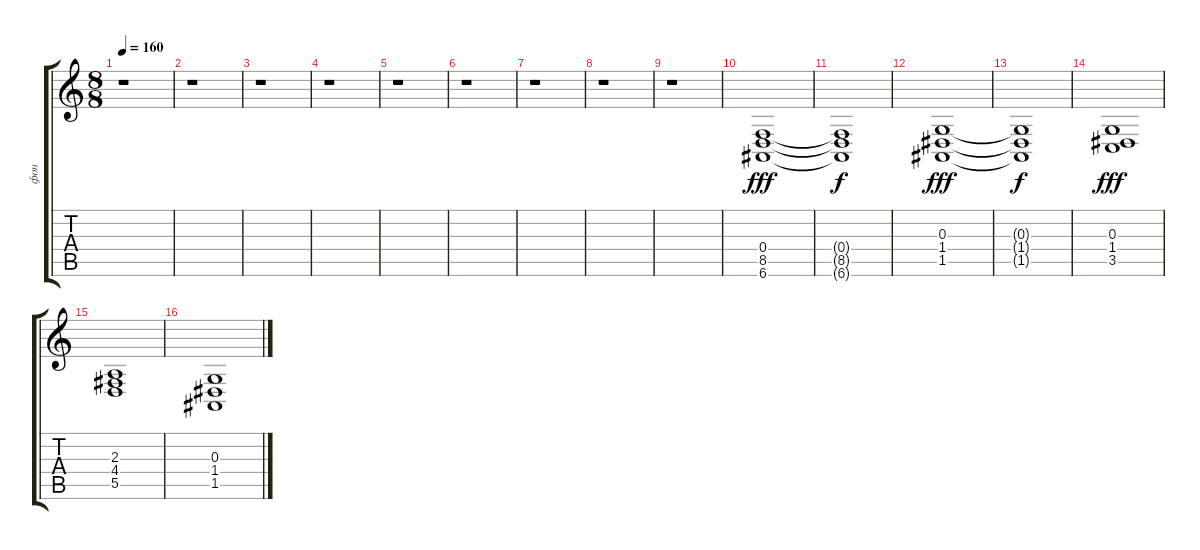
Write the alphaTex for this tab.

\track ("фон" "фон") {instrument pad2warm}
\staff {score tabs}
\tuning (E4 B3 G3 D3 A2 E2) {hide}
\ts (8 8)
\tempo 160
\clef g2
\ks c
r.1{dy fff} |
r.1 |
r.1 |
r.1 |
r.1 |
r.1 |
r.1 |
r.1 |
r.1 |
(0.4 8.5 6.6).1 |
(0.4{t} 8.5{t} 6.6{t}).1{dy f} |
(0.3 1.4 1.5).1{dy fff} |
(0.3{t} 1.4{t} 1.5{t}).1{dy f} |
(0.3 1.4 3.5).1{dy fff} |
(2.3 4.4 5.5).1 |
(0.3 1.4 1.5).1
